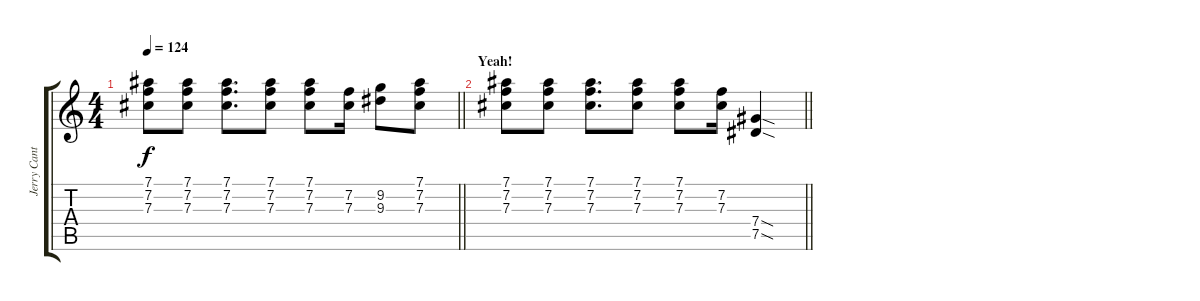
\track ("Jerry Cantrell" "Jerry Cant") {instrument overdrivenguitar}
\staff {score tabs}
\tuning (Eb4 Bb3 Gb3 Db3 Ab2 Eb2) {hide}
\ts (4 4)
\tempo 124
\clef g2
\barLineRight lightlight
\ks c
(7.1 7.2 7.3).8{dy f} (7.1 7.2 7.3).8 (7.1 7.2 7.3).8{d} (7.1 7.2 7.3).8 (7.1 7.2 7.3).8 (7.2 7.3).16 (9.2 9.3).8 (7.1 7.2 7.3).8 |
\section ("" "Yeah!")
\barLineRight lightlight
(7.1 7.2 7.3).8 (7.1 7.2 7.3).8 (7.1 7.2 7.3).8{d} (7.1 7.2 7.3).8 (7.1 7.2 7.3).8 (7.2 7.3).16 (7.4{sod} 7.5{sod}).4
